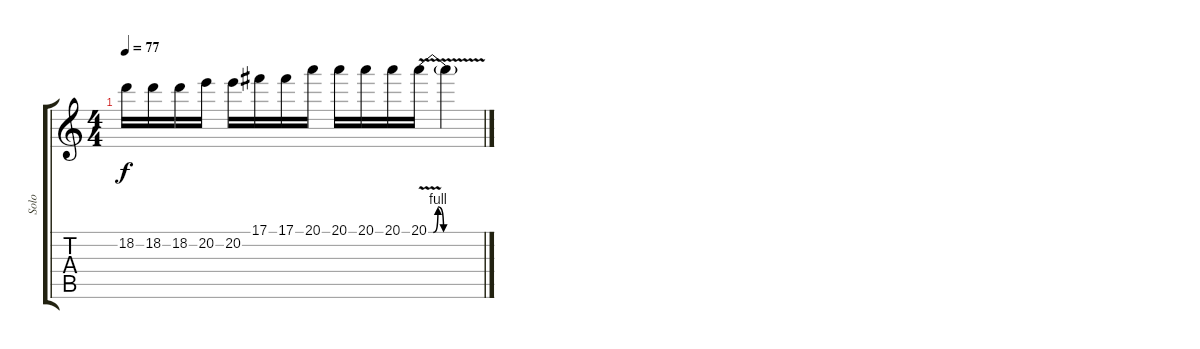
\track ("Solo" "Solo") {instrument distortionguitar}
\staff {score tabs}
\tuning (Db4 Ab3 E3 B2 Gb2 B1) {hide}
\ts (4 4)
\tempo 77
\clef g2
\ks c
18.2.16{dy f} 18.2.16 18.2.16 20.2.16 20.2.16 17.1.16 17.1.16 20.1.16 20.1.16 20.1.16 20.1.16 20.1{be (custom 0 0 2 0 5 0 10 4 16 0 60 0) v}.16 20.1{t}.4
